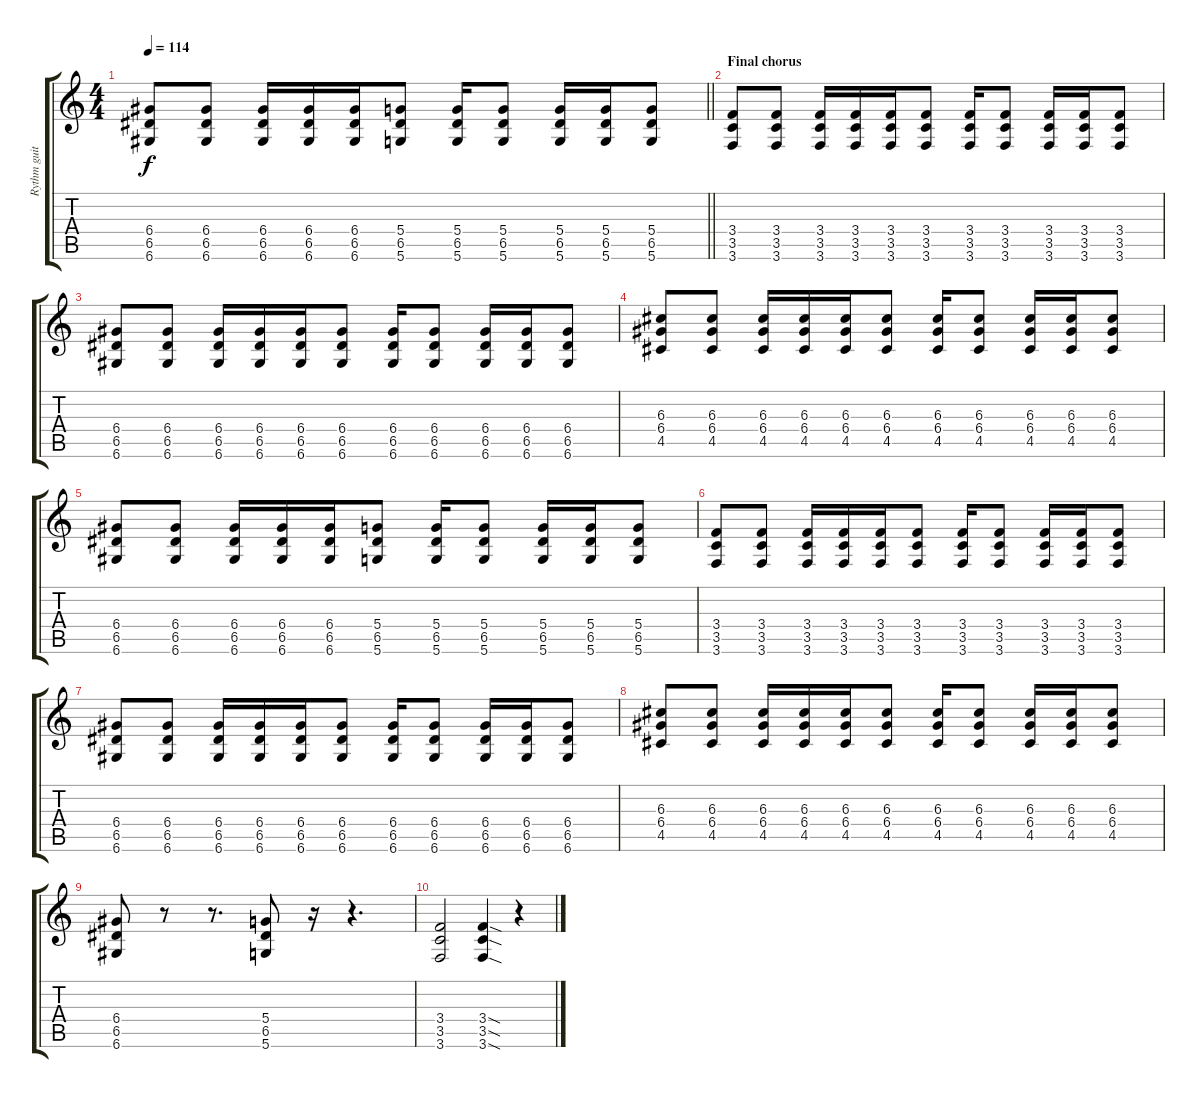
\track ("Rythm guitar" "Rythm guit") {instrument distortionguitar}
\staff {score tabs}
\tuning (E4 B3 G3 D3 A2 D2) {hide}
\ts (4 4)
\tempo 114
\clef g2
\barLineRight lightlight
\ks c
(6.4 6.5 6.6).8{dy f} (6.4 6.5 6.6).8 (6.4 6.5 6.6).16 (6.4 6.5 6.6).16 (6.4 6.5 6.6).16 (5.4 6.5 5.6).8 (5.4 6.5 5.6).16 (5.4 6.5 5.6).8 (5.4 6.5 5.6).16 (5.4 6.5 5.6).16 (5.4 6.5 5.6).8 |
\section ("" "Final chorus")
(3.4 3.5 3.6).8{volume 13} (3.4 3.5 3.6).8 (3.4 3.5 3.6).16 (3.4 3.5 3.6).16 (3.4 3.5 3.6).16 (3.4 3.5 3.6).8 (3.4 3.5 3.6).16 (3.4 3.5 3.6).8 (3.4 3.5 3.6).16 (3.4 3.5 3.6).16 (3.4 3.5 3.6).8 |
(6.4 6.5 6.6).8 (6.4 6.5 6.6).8 (6.4 6.5 6.6).16 (6.4 6.5 6.6).16 (6.4 6.5 6.6).16 (6.4 6.5 6.6).8 (6.4 6.5 6.6).16 (6.4 6.5 6.6).8 (6.4 6.5 6.6).16 (6.4 6.5 6.6).16 (6.4 6.5 6.6).8 |
(6.3 6.4 4.5).8 (6.3 6.4 4.5).8 (6.3 6.4 4.5).16 (6.3 6.4 4.5).16 (6.3 6.4 4.5).16 (6.3 6.4 4.5).8 (6.3 6.4 4.5).16 (6.3 6.4 4.5).8 (6.3 6.4 4.5).16 (6.3 6.4 4.5).16 (6.3 6.4 4.5).8 |
(6.4 6.5 6.6).8 (6.4 6.5 6.6).8 (6.4 6.5 6.6).16 (6.4 6.5 6.6).16 (6.4 6.5 6.6).16 (5.4 6.5 5.6).8 (5.4 6.5 5.6).16 (5.4 6.5 5.6).8 (5.4 6.5 5.6).16 (5.4 6.5 5.6).16 (5.4 6.5 5.6).8 |
(3.4 3.5 3.6).8{volume 13} (3.4 3.5 3.6).8 (3.4 3.5 3.6).16 (3.4 3.5 3.6).16 (3.4 3.5 3.6).16 (3.4 3.5 3.6).8 (3.4 3.5 3.6).16 (3.4 3.5 3.6).8 (3.4 3.5 3.6).16 (3.4 3.5 3.6).16 (3.4 3.5 3.6).8 |
(6.4 6.5 6.6).8 (6.4 6.5 6.6).8 (6.4 6.5 6.6).16 (6.4 6.5 6.6).16 (6.4 6.5 6.6).16 (6.4 6.5 6.6).8 (6.4 6.5 6.6).16 (6.4 6.5 6.6).8 (6.4 6.5 6.6).16 (6.4 6.5 6.6).16 (6.4 6.5 6.6).8 |
(6.3 6.4 4.5).8 (6.3 6.4 4.5).8 (6.3 6.4 4.5).16 (6.3 6.4 4.5).16 (6.3 6.4 4.5).16 (6.3 6.4 4.5).8 (6.3 6.4 4.5).16 (6.3 6.4 4.5).8 (6.3 6.4 4.5).16 (6.3 6.4 4.5).16 (6.3 6.4 4.5).8 |
(6.4 6.5 6.6).8 r.8 r.8{d} (5.4 6.5 5.6).8 r.16 r.4{d} |
(3.4 3.5 3.6).2 (3.4{sod} 3.5{sod} 3.6{sod}).4 r.4
